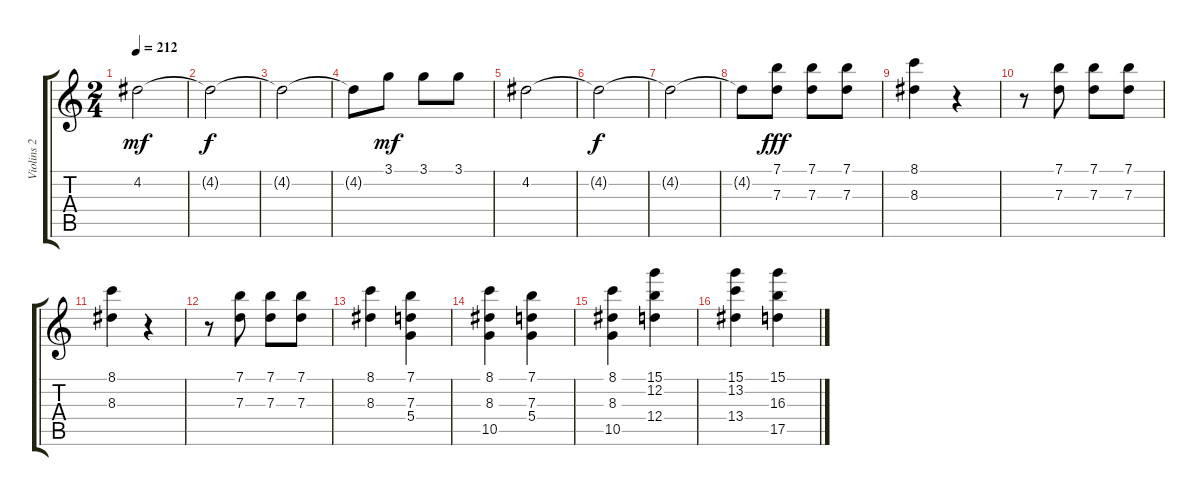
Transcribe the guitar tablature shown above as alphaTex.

\track ("Violins 2" "Violins 2") {instrument contrabass}
\staff {score tabs}
\tuning (E4 B3 G3 D3 A2 E2) {hide}
\ts (2 4)
\tempo 212
\clef g2
\ks c
4.2.2{dy mf} |
4.2{t}.2{dy f} |
4.2{t}.2 |
4.2{t}.8 3.1.8{dy mf} 3.1.8 3.1.8 |
4.2.2 |
4.2{t}.2{dy f} |
4.2{t}.2 |
4.2{t}.8 (7.1 7.3).8{dy fff} (7.1 7.3).8 (7.1 7.3).8 |
(8.1 8.3).4 r.4 |
r.8 (7.1 7.3).8 (7.1 7.3).8 (7.1 7.3).8 |
(8.1 8.3).4 r.4 |
r.8 (7.1 7.3).8 (7.1 7.3).8 (7.1 7.3).8 |
(8.1 8.3).4 (7.1 7.3 5.4).4 |
(8.1 8.3 10.5).4 (7.1 7.3 5.4).4 |
(8.1 8.3 10.5).4 (15.1 12.2 12.4).4 |
(15.1 13.2 13.4).4 (15.1 16.3 17.5).4
